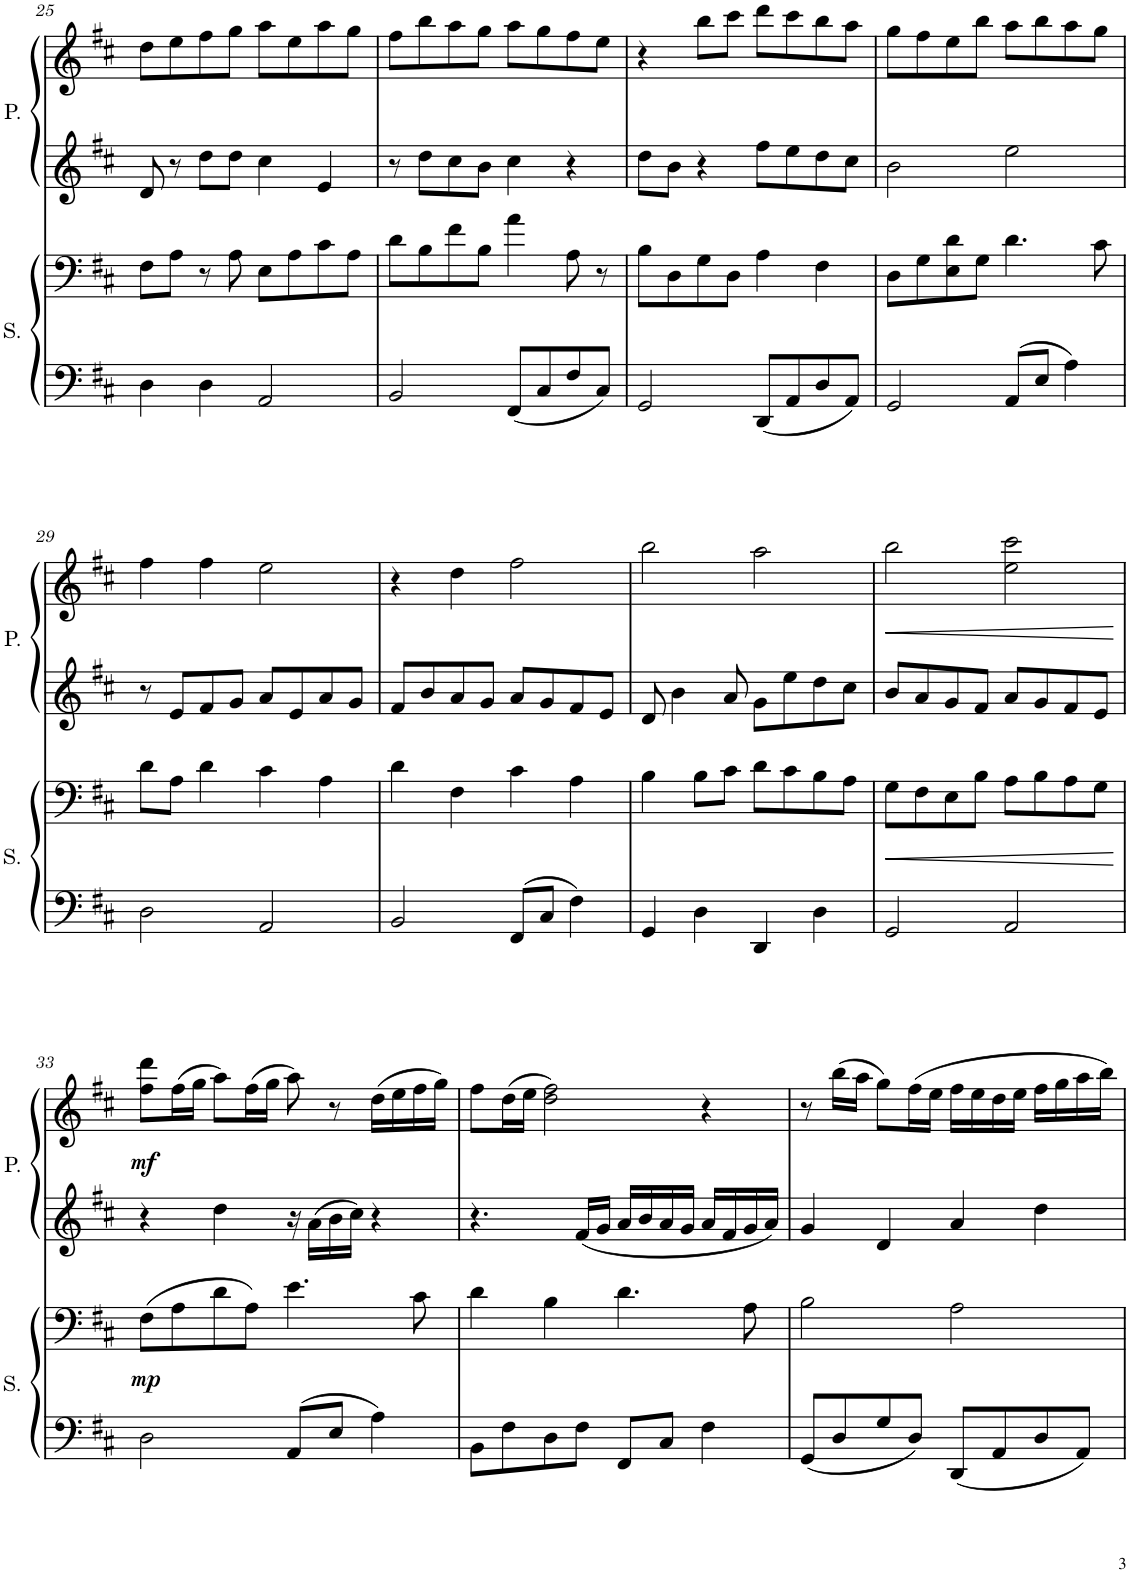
**kern	**kern	**dynam	**kern	**kern	**dynam
*part2	*part2	*part2	*part1	*part1	*part1
*staff4	*staff3	*staff3/4	*staff2	*staff1	*staff1/2
*I"Secondo	*	*	*I"Primo	*	*
*I'S.	*	*	*I'P.	*	*
!!LO:PB:g=z
*clefF4	*clefF4	*	*clefG2	*clefG2	*
*k[f#c#]	*k[f#c#]	*	*k[f#c#]	*k[f#c#]	*
*M4/4	*M4/4	*	*M4/4	*M4/4	*
=25	=25	=25	=25	=25	=25
4D\	8F#\L	.	8d/	8dd\L	.
.	8A\J	.	8r	8ee\	.
4D\	8r	.	8dd\L	8ff#\	.
.	8A\	.	8dd\J	8gg\J	.
2AA/	8E\L	.	4cc#\	8aa\L	.
.	8A\	.	.	8ee\	.
.	8c#\	.	4e/	8aa\	.
.	8A\J	.	.	8gg\J	.
=26	=26	=26	=26	=26	=26
2BB/	8d\L	.	8r	8ff#\L	.
.	8B\	.	8dd\L	8bb\	.
.	8f#\	.	8cc#\	8aa\	.
.	8B\J	.	8b\J	8gg\J	.
8FF#/L	4a\	.	4cc#\	8aa\L	.
8C#/	.	.	.	8gg\	.
8F#/	8A\	.	4r	8ff#\	.
8C#/J	8r	.	.	8ee\J	.
=27	=27	=27	=27	=27	=27
2GG/	8B\L	.	8dd\L	4r	.
.	8D\	.	8b\J	.	.
.	8G\	.	4r	8bb\L	.
.	8D\J	.	.	8ccc#\J	.
8DD/L	4A\	.	8ff#\L	8ddd\L	.
8AA/	.	.	8ee\	8ccc#\	.
8D/	4F#\	.	8dd\	8bb\	.
8AA/J	.	.	8cc#\J	8aa\J	.
=28	=28	=28	=28	=28	=28
2GG/	8D\L	.	2b\	8gg\L	.
.	8G\	.	.	8ff#\	.
.	8E\ 8d\	.	.	8ee\	.
.	8G\J	.	.	8bb\J	.
8AA/L	4.d\	.	2ee\	8aa\L	.
8E/J	.	.	.	8bb\	.
4A\	.	.	.	8aa\	.
.	8c#\	.	.	8gg\J	.
!!LO:LB:g=z
=29	=29	=29	=29	=29	=29
2D\	8d\L	.	8r	4ff#\	.
.	8A\J	.	8e/L	.	.
.	4d\	.	8f#/	4ff#\	.
.	.	.	8g/J	.	.
2AA/	4c#\	.	8a/L	2ee\	.
.	.	.	8e/	.	.
.	4A\	.	8a/	.	.
.	.	.	8g/J	.	.
=30	=30	=30	=30	=30	=30
2BB/	4d\	.	8f#/L	4r	.
.	.	.	8b/	.	.
.	4F#\	.	8a/	4dd\	.
.	.	.	8g/J	.	.
8FF#/L	4c#\	.	8a/L	2ff#\	.
8C#/J	.	.	8g/	.	.
4F#\	4A\	.	8f#/	.	.
.	.	.	8e/J	.	.
=31	=31	=31	=31	=31	=31
4GG/	4B\	.	8d/	2bb\	.
.	.	.	4b\	.	.
4D\	8B\L	.	.	.	.
.	8c#\J	.	8a/	.	.
4DD/	8d\L	.	8g\L	2aa\	.
.	8c#\	.	8ee\	.	.
4D\	8B\	.	8dd\	.	.
.	8A\J	.	8cc#\J	.	.
=32	=32	=32	=32	=32	=32
!	!	!LO:HP:b	!	!	!LO:HP:b
2GG/	8G\L	<	8b/L	2bb\	<
.	8F#\	.	8a/	.	.
.	8E\	.	8g/	.	.
.	8B\J	.	8f#/J	.	.
2AA/	8A\L	.	8a/L	2ee\ 2ccc#\	.
.	8B\	.	8g/	.	.
.	8A\	.	8f#/	.	.
.	8G\J	.	8e/J	.	.
.	.	[	.	.	[
!!LO:LB:g=z
=33	=33	=33	=33	=33	=33
!	!	!LO:DY:b	!	!	!LO:DY:b
2D\	(8F#\L	mp	4r	8ff#\ 8ddd\L	mf
.	8A\	.	.	(16ff#\L	.
.	.	.	.	16gg\JJ	.
.	8d\	.	4dd\	8aa\L)	.
.	8A\J)	.	.	(16ff#\L	.
.	.	.	.	16gg\JJ	.
8AA/L	4.e\	.	16r	8aa\)	.
.	.	.	16a\LL	.	.
8E/J	.	.	16b\	8r	.
.	.	.	16cc#\JJ	.	.
4A\	.	.	4r	(16dd\LL	.
.	.	.	.	16ee\	.
.	8c#\	.	.	16ff#\	.
.	.	.	.	16gg\JJ)	.
=34	=34	=34	=34	=34	=34
8BB\L	4d\	.	4.r	8ff#\L	.
8F#\	.	.	.	(16dd\L	.
.	.	.	.	16ee\JJ	.
8D\	4B\	.	.	2dd\ 2ff#\)	.
8F#\J	.	.	16f#/LL	.	.
.	.	.	16g/JJ	.	.
8FF#/L	4.d\	.	16a/LL	.	.
.	.	.	16b/	.	.
8C#/J	.	.	16a/	.	.
.	.	.	16g/JJ	.	.
4F#\	.	.	16a/LL	4r	.
.	.	.	16f#/	.	.
.	8A\	.	16g/	.	.
.	.	.	16a/JJ	.	.
=35	=35	=35	=35	=35	=35
8GG/L	2B\	.	4g/	8r	.
8D/	.	.	.	(16bb\LL	.
.	.	.	.	16aa\JJ	.
8G/	.	.	4d/	8gg\L)	.
8D/J	.	.	.	(16ff#\L	.
.	.	.	.	16ee\JJ	.
8DD/L	2A\	.	4a/	16ff#\LL	.
.	.	.	.	16ee\	.
8AA/	.	.	.	16dd\	.
.	.	.	.	16ee\JJ	.
8D/	.	.	4dd\	16ff#\LL	.
.	.	.	.	16gg\	.
8AA/J	.	.	.	16aa\	.
.	.	.	.	16bb\JJ)	.
=	=	=	=	=	=
*-	*-	*-	*-	*-	*-
